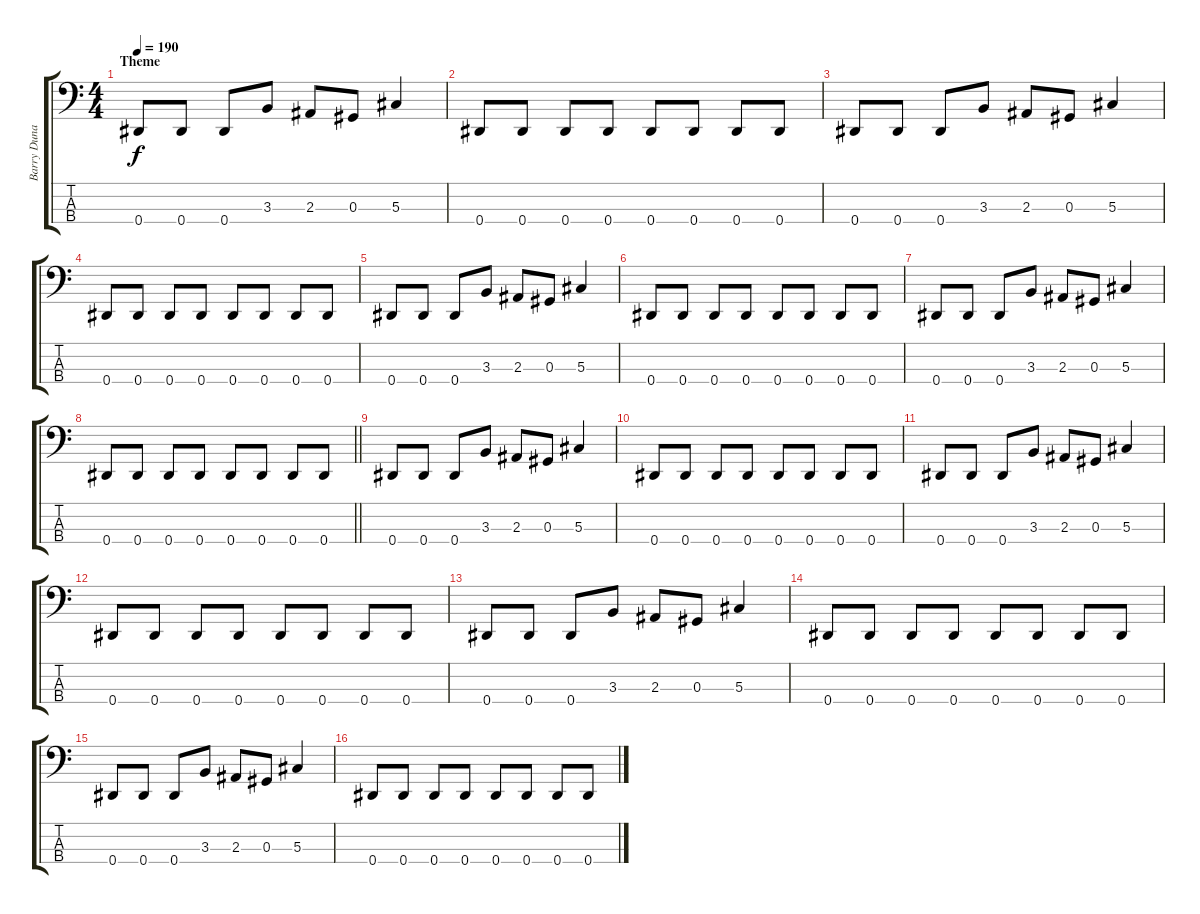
\track ("Barry Dunaway" "Barry Duna") {instrument electricbassfinger}
\staff {score tabs}
\tuning (Gb2 Db2 Ab1 Eb1) {hide}
\ts (4 4)
\section ("" "Theme")
\tempo 190
\clef f4
\ks c
0.4.8{dy f} 0.4.8 0.4.8 3.3.8 2.3.8 0.3.8 5.3.4 |
0.4.8 0.4.8 0.4.8 0.4.8 0.4.8 0.4.8 0.4.8 0.4.8 |
0.4.8 0.4.8 0.4.8 3.3.8 2.3.8 0.3.8 5.3.4 |
0.4.8 0.4.8 0.4.8 0.4.8 0.4.8 0.4.8 0.4.8 0.4.8 |
0.4.8 0.4.8 0.4.8 3.3.8 2.3.8 0.3.8 5.3.4 |
0.4.8 0.4.8 0.4.8 0.4.8 0.4.8 0.4.8 0.4.8 0.4.8 |
0.4.8 0.4.8 0.4.8 3.3.8 2.3.8 0.3.8 5.3.4 |
\barLineRight lightlight
0.4.8 0.4.8 0.4.8 0.4.8 0.4.8 0.4.8 0.4.8 0.4.8 |
0.4.8 0.4.8 0.4.8 3.3.8 2.3.8 0.3.8 5.3.4 |
0.4.8 0.4.8 0.4.8 0.4.8 0.4.8 0.4.8 0.4.8 0.4.8 |
0.4.8 0.4.8 0.4.8 3.3.8 2.3.8 0.3.8 5.3.4 |
0.4.8 0.4.8 0.4.8 0.4.8 0.4.8 0.4.8 0.4.8 0.4.8 |
0.4.8 0.4.8 0.4.8 3.3.8 2.3.8 0.3.8 5.3.4 |
0.4.8 0.4.8 0.4.8 0.4.8 0.4.8 0.4.8 0.4.8 0.4.8 |
0.4.8 0.4.8 0.4.8 3.3.8 2.3.8 0.3.8 5.3.4 |
0.4.8 0.4.8 0.4.8 0.4.8 0.4.8 0.4.8 0.4.8 0.4.8
